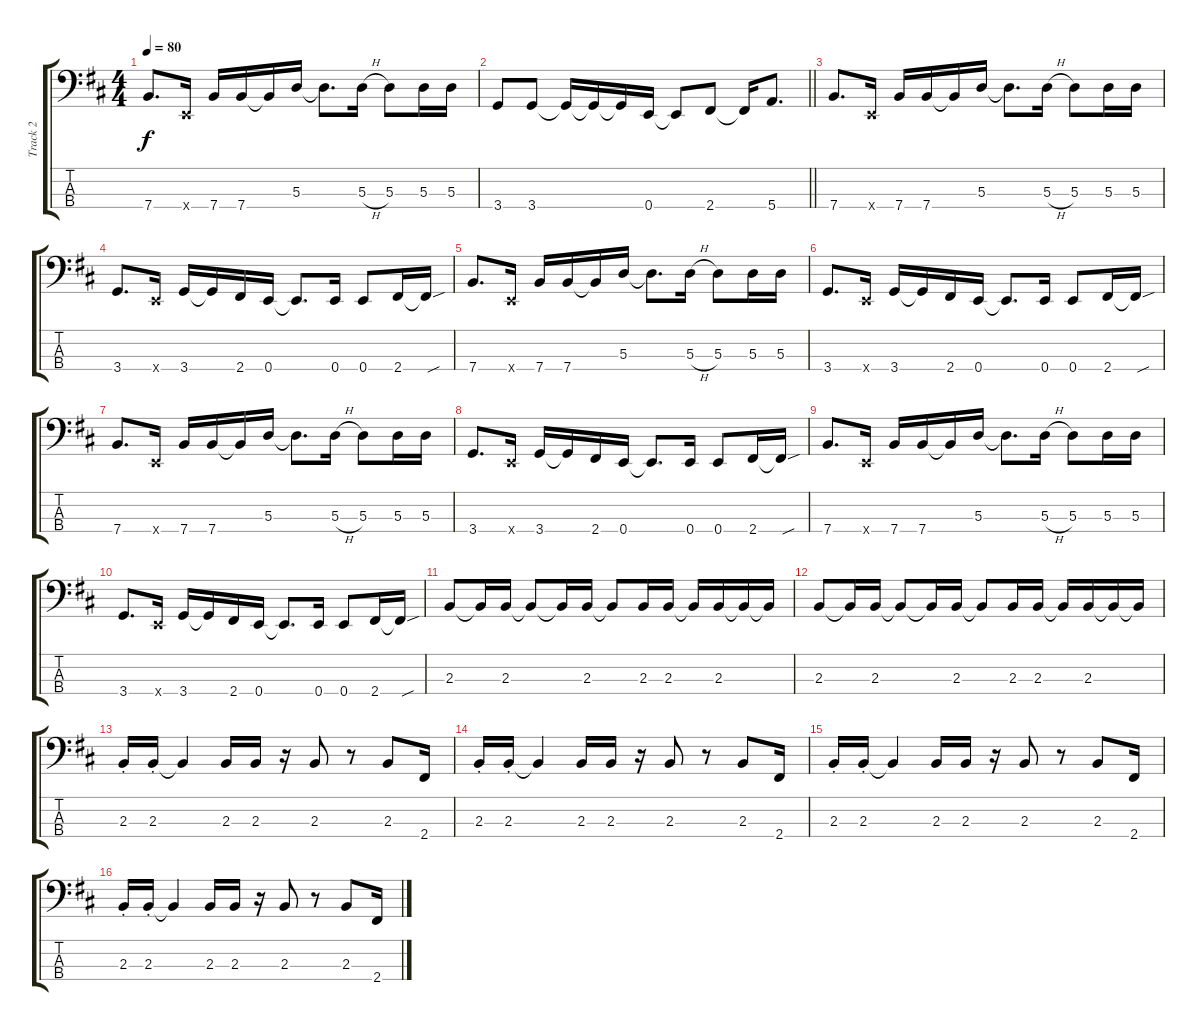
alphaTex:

\track ("Track 2" "Track 2") {instrument electricbassfinger}
\staff {score tabs}
\tuning (G2 D2 A1 E1) {hide}
\ts (4 4)
\tempo 80
\clef f4
\ks bminor
7.4.8{d dy f} 0.4{x}.16 7.4.16 7.4.16 7.4{t}.16 5.3.16 5.3{t}.8{d} 5.3{h}.16 5.3.8 5.3.16 5.3.16 |
\barLineRight lightlight
3.4.8 3.4.8 3.4{t}.16 3.4{t}.16 3.4{t}.16 0.4.16 0.4{t}.8 2.4.8 2.4{t}.16 5.4.8{d} |
7.4.8{d} 0.4{x}.16 7.4.16 7.4.16 7.4{t}.16 5.3.16 5.3{t}.8{d} 5.3{h}.16 5.3.8 5.3.16 5.3.16 |
3.4.8{d} 0.4{x}.16 3.4.16 3.4{t}.16 2.4.16 0.4.16 0.4{t}.8{d} 0.4.16 0.4.8 2.4.16 2.4{sou t}.16 |
7.4.8{d} 0.4{x}.16 7.4.16 7.4.16 7.4{t}.16 5.3.16 5.3{t}.8{d} 5.3{h}.16 5.3.8 5.3.16 5.3.16 |
3.4.8{d} 0.4{x}.16 3.4.16 3.4{t}.16 2.4.16 0.4.16 0.4{t}.8{d} 0.4.16 0.4.8 2.4.16 2.4{sou t}.16 |
7.4.8{d} 0.4{x}.16 7.4.16 7.4.16 7.4{t}.16 5.3.16 5.3{t}.8{d} 5.3{h}.16 5.3.8 5.3.16 5.3.16 |
3.4.8{d} 0.4{x}.16 3.4.16 3.4{t}.16 2.4.16 0.4.16 0.4{t}.8{d} 0.4.16 0.4.8 2.4.16 2.4{sou t}.16 |
7.4.8{d} 0.4{x}.16 7.4.16 7.4.16 7.4{t}.16 5.3.16 5.3{t}.8{d} 5.3{h}.16 5.3.8 5.3.16 5.3.16 |
3.4.8{d} 0.4{x}.16 3.4.16 3.4{t}.16 2.4.16 0.4.16 0.4{t}.8{d} 0.4.16 0.4.8 2.4.16 2.4{sou t}.16 |
2.3.8 2.3{t}.16 2.3.16 2.3{t}.8 2.3{t}.16 2.3.16 2.3{t}.8 2.3.16 2.3.16 2.3{t}.16 2.3.16 2.3{t}.16 2.3{t}.16 |
2.3.8 2.3{t}.16 2.3.16 2.3{t}.8 2.3{t}.16 2.3.16 2.3{t}.8 2.3.16 2.3.16 2.3{t}.16 2.3.16 2.3{t}.16 2.3{t}.16 |
2.3{st}.16 2.3{st}.16 2.3{t}.4 2.3.16 2.3.16 r.16 2.3.8 r.8 2.3.8 2.4.16 |
2.3{st}.16 2.3{st}.16 2.3{t}.4 2.3.16 2.3.16 r.16 2.3.8 r.8 2.3.8 2.4.16 |
2.3{st}.16 2.3{st}.16 2.3{t}.4 2.3.16 2.3.16 r.16 2.3.8 r.8 2.3.8 2.4.16 |
2.3{st}.16 2.3{st}.16 2.3{t}.4 2.3.16 2.3.16 r.16 2.3.8 r.8 2.3.8 2.4.16
